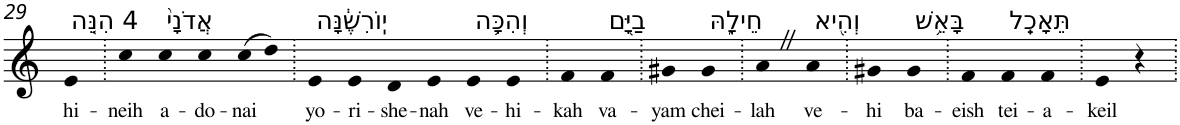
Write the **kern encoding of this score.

**kern	**text
*part1	*part1
*staff1	*staff1
*I"Piano	*
*I'Pno	*
!!LO:PB:g=z
*clefG2	*
*k[]	*
=29	=29
!LO:TX:a:t=4 הִנֵּ֤ה	!
!	!LO:LY:b
4e	hi-
=30.	=30.
!	!LO:LY:b
4cc	-neih
!LO:TX:a:t=אֲדֹנָי֙	!
!	!LO:LY:b
4cc	a-
!	!LO:LY:b
4cc	-do-
!	!LO:LY:b
(>8cc	-nai
8dd)	.
=31.	=31.
!LO:TX:a:t=יֽוֹרִשֶׁ֔נָּה	!
!	!LO:LY:b
4e	yo-
!	!LO:LY:b
4e	-ri-
!	!LO:LY:b
4d	-she-
!	!LO:LY:b
4e	-nah
!LO:TX:a:t=וְהִכָּ֥ה	!
!	!LO:LY:b
4e	ve-
!	!LO:LY:b
4e	-hi-
=32.	=32.
!	!LO:LY:b
4f	-kah
!LO:TX:a:t=בַיָּ֖ם	!
!	!LO:LY:b
4f	va-
=33.	=33.
!	!LO:LY:b
4g#X	-yam
!LO:TX:a:t=חֵילָ֑הּ	!
!	!LO:LY:b
4g#	chei-
=34.	=34.
!	!LO:LY:b
4aZ	-lah
!LO:TX:a:t=וְהִ֖יא	!
!	!LO:LY:b
4a	ve-
=35.	=35.
!	!LO:LY:b
4g#X	-hi
!LO:TX:a:t=בָּאֵ֥שׁ	!
!	!LO:LY:b
4g#	ba-
=36.	=36.
!	!LO:LY:b
4f	-eish
!LO:TX:a:t=תֵּאָכֵֽל	!
!	!LO:LY:b
4f	tei-
!	!LO:LY:b
4f	-a-
=37.	=37.
!	!LO:LY:b
4e	-keil
4r	.
=.	=.
*-	*-
